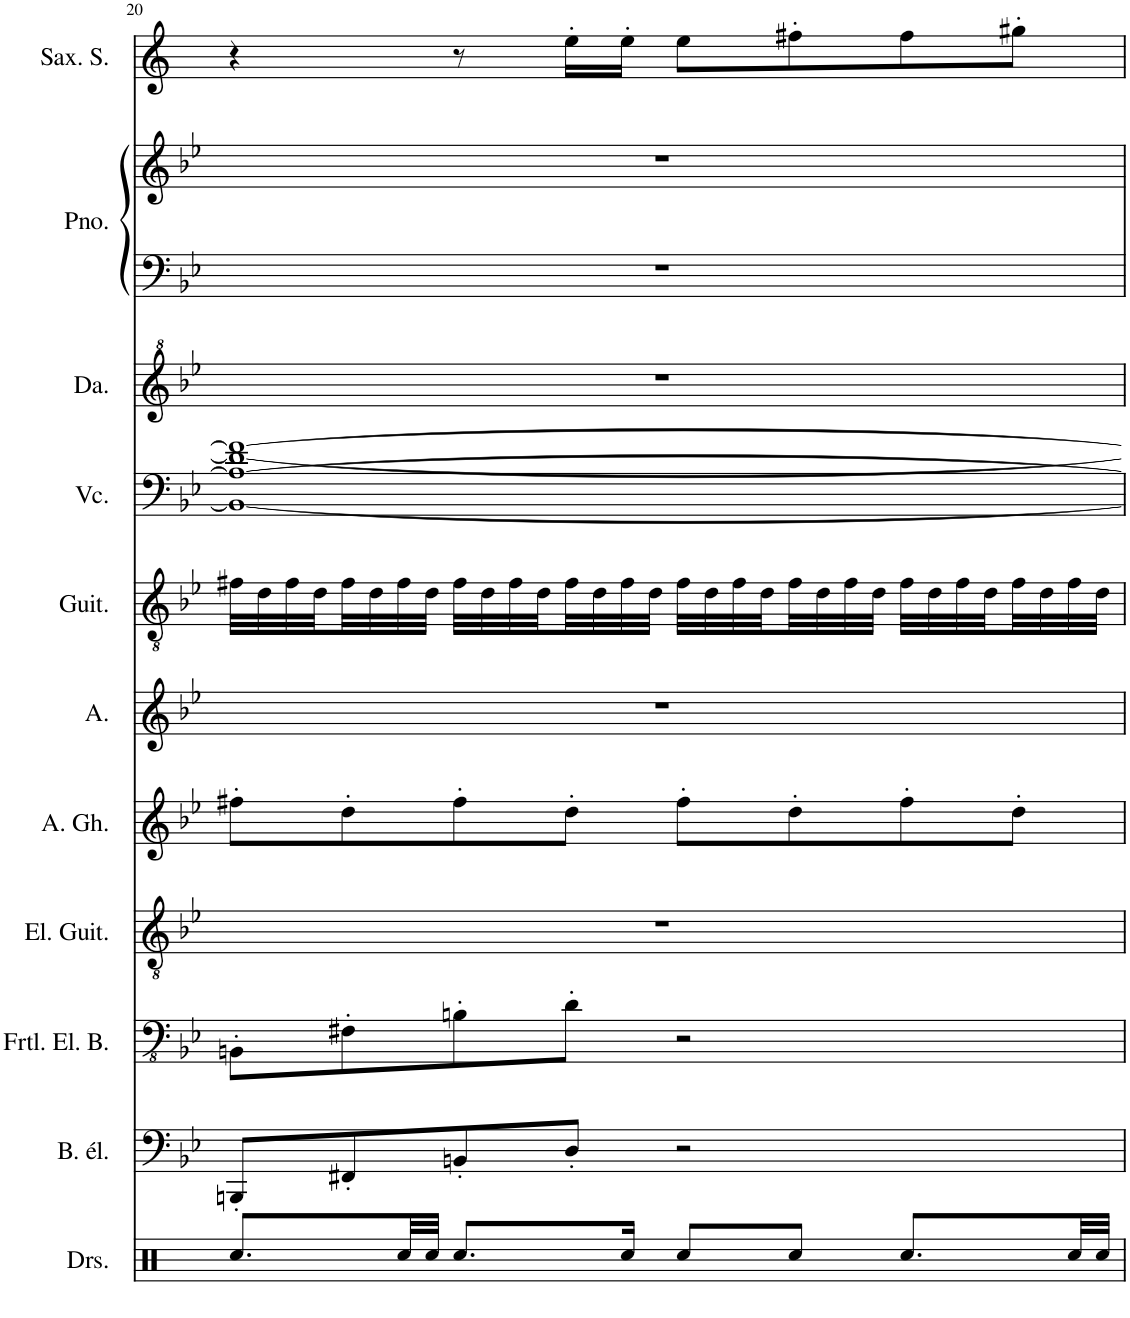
**kern	**kern	**kern	**kern	**kern	**kern	**kern	**kern	**kern	**kern	**kern	**kern
*part11	*part10	*part9	*part8	*part7	*part6	*part5	*part4	*part3	*part2	*part2	*part1
*staff12	*staff11	*staff10	*staff9	*staff8	*staff7	*staff6	*staff5	*staff4	*staff3	*staff2	*staff1
*I"Set de batterie	*I"Basse électrique à 5 cordes	*I"Fretless Electric Bass	*I"Electric Guitar	*I"Alto Gemshorn	*I"Chant Alto	*I"Acoustic Guitar	*I"Violoncello	*I"Danso	*I"Piano	*	*I"Saxophone soprano
*	*I'B. él.	*I'Frtl. El. B.	*I'El. Guit.	*I'A. Gh.	*I'A.	*I'Guit.	*I'Vc.	*I'Da.	*I'Pno.	*	*I'Sax. S.
!!LO:PB:g=z
*clefX	*clefF4	*clefFv4	*clefGv2	*clefG2	*clefG2	*clefGv2	*clefF4	*clefG^2	*clefF4	*clefG2	*clefG2
*	*Trd7c12	*	*	*	*	*	*	*	*	*	*Trd1c2
*k[]	*k[b-e-]	*k[b-e-]	*k[b-e-]	*k[b-e-]	*k[b-e-]	*k[b-e-]	*k[b-e-]	*k[b-e-]	*k[b-e-]	*k[b-e-]	*k[]
*M4/4	*M4/4	*M4/4	*M4/4	*M4/4	*M4/4	*M4/4	*M4/4	*M4/4	*M4/4	*M4/4	*M4/4
=20	=20	=20	=20	=20	=20	=20	=20	=20	=20	=20	=20
*	*	*	*	*	*	*	*^	*	*	*	*
8.Rcc/L	8BBBn'/L	8BBBn'\L	1r	8ff#X'\L	1r	32f#X\LLL	1A_ 1f#_	1BB_ 1d_	1r	1r	1r	4r
.	.	.	.	.	.	32d\	.	.	.	.	.	.
.	.	.	.	.	.	32f#\	.	.	.	.	.	.
.	.	.	.	.	.	32d\	.	.	.	.	.	.
.	8FF#X'/	8FF#X'\	.	8dd'\	.	32f#\	.	.	.	.	.	.
.	.	.	.	.	.	32d\	.	.	.	.	.	.
32Rcc/LL	.	.	.	.	.	32f#\	.	.	.	.	.	.
32Rcc/JJJ	.	.	.	.	.	32d\JJJ	.	.	.	.	.	.
8.Rcc/L	8BBn'/	8BBn'\	.	8ff#'\	.	32f#\LLL	.	.	.	.	.	8r
.	.	.	.	.	.	32d\	.	.	.	.	.	.
.	.	.	.	.	.	32f#\	.	.	.	.	.	.
.	.	.	.	.	.	32d\	.	.	.	.	.	.
.	8D'/J	8D'\J	.	8dd'\J	.	32f#\	.	.	.	.	.	16ee'\LL
.	.	.	.	.	.	32d\	.	.	.	.	.	.
16Rcc/Jk	.	.	.	.	.	32f#\	.	.	.	.	.	16ee'\JJ
.	.	.	.	.	.	32d\JJJ	.	.	.	.	.	.
8Rcc/L	2r	2r	.	8ff#'\L	.	32f#\LLL	.	.	.	.	.	8ee\L
.	.	.	.	.	.	32d\	.	.	.	.	.	.
.	.	.	.	.	.	32f#\	.	.	.	.	.	.
.	.	.	.	.	.	32d\	.	.	.	.	.	.
8Rcc/J	.	.	.	8dd'\	.	32f#\	.	.	.	.	.	8ff#X'\
.	.	.	.	.	.	32d\	.	.	.	.	.	.
.	.	.	.	.	.	32f#\	.	.	.	.	.	.
.	.	.	.	.	.	32d\JJJ	.	.	.	.	.	.
8.Rcc/L	.	.	.	8ff#'\	.	32f#\LLL	.	.	.	.	.	8ff#\
.	.	.	.	.	.	32d\	.	.	.	.	.	.
.	.	.	.	.	.	32f#\	.	.	.	.	.	.
.	.	.	.	.	.	32d\	.	.	.	.	.	.
.	.	.	.	8dd'\J	.	32f#\	.	.	.	.	.	8gg#X'\J
.	.	.	.	.	.	32d\	.	.	.	.	.	.
32Rcc/LL	.	.	.	.	.	32f#\	.	.	.	.	.	.
32Rcc/JJJ	.	.	.	.	.	32d\JJJ	.	.	.	.	.	.
*	*	*	*	*	*	*	*v	*v	*	*	*	*
=	=	=	=	=	=	=	=	=	=	=	=
*-	*-	*-	*-	*-	*-	*-	*-	*-	*-	*-	*-
